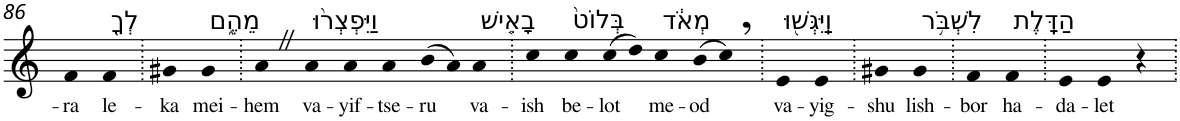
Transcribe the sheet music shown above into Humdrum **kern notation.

**kern	**text
*part1	*part1
*staff1	*staff1
*I"Piano	*
*I'Pno	*
!!LO:PB:g=z
*clefG2	*
*k[]	*
=86	=86
!	!LO:LY:b
4f	-ra
!LO:TX:a:t=לְךָ֖	!
!	!LO:LY:b
4f	le-
=87.	=87.
!	!LO:LY:b
4g#X	-ka
!LO:TX:a:t=מֵהֶ֑ם	!
!	!LO:LY:b
4g#	mei-
=88.	=88.
!	!LO:LY:b
4aZ	-hem
!LO:TX:a:t=וַיִּפְצְר֨וּ	!
!	!LO:LY:b
4a	va-
!	!LO:LY:b
4a	-yif-
!	!LO:LY:b
4a	-tse-
!	!LO:LY:b
(>8b	-ru
8a)	.
!LO:TX:a:t=בָאִ֤ישׁ	!
!	!LO:LY:b
4a	va-
=89.	=89.
!	!LO:LY:b
4cc	-ish
!LO:TX:a:t=בְּלוֹט֙	!
!	!LO:LY:b
4cc	be-
!	!LO:LY:b
(>8cc	-lot
8dd)	.
!LO:TX:a:t=מְאֹ֔ד	!
!	!LO:LY:b
4cc	me-
!	!LO:LY:b
(>8b	-od
8cc,)	.
=90.	=90.
!LO:TX:a:t=וַֽיִּגְּשׁ֖וּ	!
!	!LO:LY:b
4e	va-
!	!LO:LY:b
4e	-yig-
=91.	=91.
!	!LO:LY:b
4g#X	-shu
!LO:TX:a:t=לִשְׁבֹּ֥ר	!
!	!LO:LY:b
4g#	lish-
=92.	=92.
!	!LO:LY:b
4f	-bor
!LO:TX:a:t=הַדָּֽלֶת	!
!	!LO:LY:b
4f	ha-
=93.	=93.
!	!LO:LY:b
4e	-da-
!	!LO:LY:b
4e	-let
4r	.
=.	=.
*-	*-
